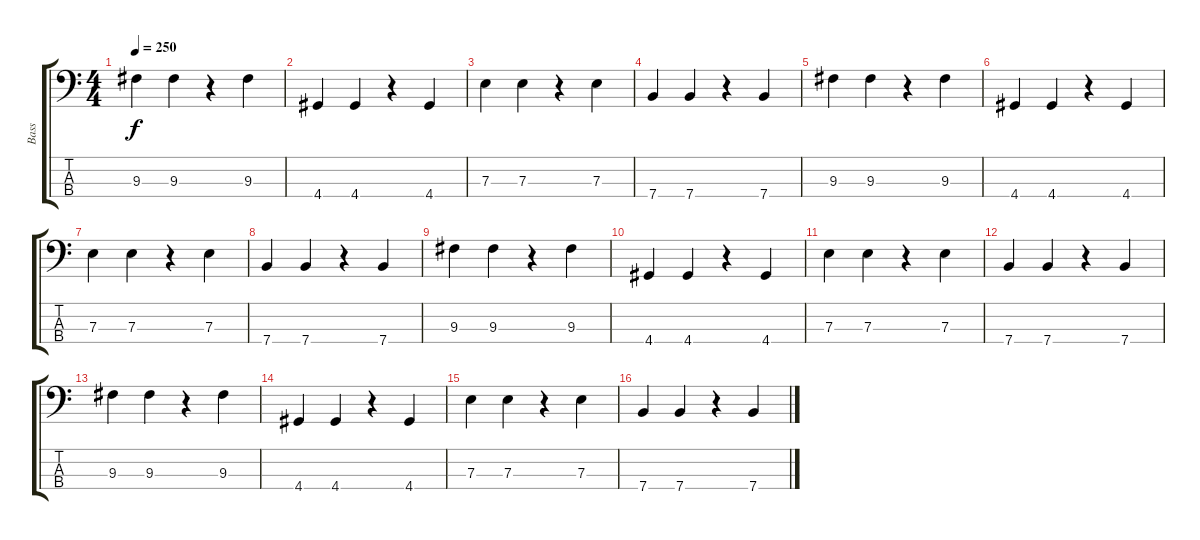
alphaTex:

\track ("Bass" "Bass") {instrument electricbassfinger}
\staff {score tabs}
\tuning (G2 D2 A1 E1) {hide}
\ts (4 4)
\tempo 250
\clef f4
\ks c
9.3.4{dy f} 9.3.4 r.4 9.3.4 |
4.4.4 4.4.4 r.4 4.4.4 |
7.3.4 7.3.4 r.4 7.3.4 |
7.4.4 7.4.4 r.4 7.4.4 |
9.3.4 9.3.4 r.4 9.3.4 |
4.4.4 4.4.4 r.4 4.4.4 |
7.3.4 7.3.4 r.4 7.3.4 |
7.4.4 7.4.4 r.4 7.4.4 |
9.3.4 9.3.4 r.4 9.3.4 |
4.4.4 4.4.4 r.4 4.4.4 |
7.3.4 7.3.4 r.4 7.3.4 |
7.4.4 7.4.4 r.4 7.4.4 |
9.3.4 9.3.4 r.4 9.3.4 |
4.4.4 4.4.4 r.4 4.4.4 |
7.3.4 7.3.4 r.4 7.3.4 |
7.4.4 7.4.4 r.4 7.4.4
